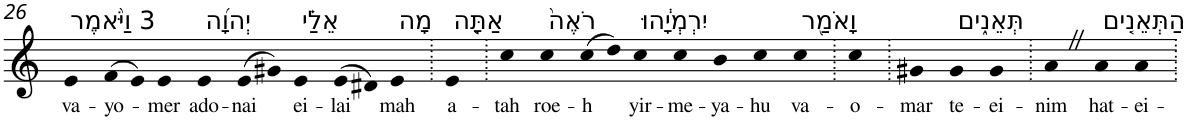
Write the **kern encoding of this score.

**kern	**text
*part1	*part1
*staff1	*staff1
*I"Piano	*
*I'Pno	*
!!LO:PB:g=z
*clefG2	*
*k[]	*
=26	=26
!LO:TX:a:t=3 וַיֹּ֨אמֶר	!
!	!LO:LY:b
4e	va-
!	!LO:LY:b
(>8f	-yo-
8e)	.
!	!LO:LY:b
4e	-mer
!LO:TX:a:t=יְהוָ֜ה	!
!	!LO:LY:b
4e	ado-
!	!LO:LY:b
(>8e	-nai
8g#X)	.
!LO:TX:a:t=אֵלַ֗י	!
!	!LO:LY:b
4e	ei-
!	!LO:LY:b
(>8e	-lai
8d#X)	.
!LO:TX:a:t=מָה	!
!	!LO:LY:b
4e	mah
=27.	=27.
!LO:TX:a:t=אַתָּ֤ה	!
!	!LO:LY:b
4e	a-
=28.	=28.
!	!LO:LY:b
4cc	-tah
!LO:TX:a:t=רֹאֶה֙	!
!	!LO:LY:b
4cc	roe-
!	!LO:LY:b
(>8cc	-h
8dd)	.
!LO:TX:a:t=יִרְמְיָ֔הוּ	!
!	!LO:LY:b
4cc	yir-
!	!LO:LY:b
4cc	-me-
!	!LO:LY:b
4b	-ya-
!	!LO:LY:b
4cc	-hu
!LO:TX:a:t=וָאֹמַ֖ר	!
!	!LO:LY:b
4cc	va-
=29.	=29.
!	!LO:LY:b
4cc	-o-
=30.	=30.
!	!LO:LY:b
4g#X	-mar
!LO:TX:a:t=תְּאֵנִ֑ים	!
!	!LO:LY:b
4g#	te-
!	!LO:LY:b
4g#	-ei-
=31.	=31.
!	!LO:LY:b
4aZ	-nim
!LO:TX:a:t=הַתְּאֵנִ֤ים	!
!	!LO:LY:b
4a	hat-
!	!LO:LY:b
4a	-ei-
=.	=.
*-	*-
